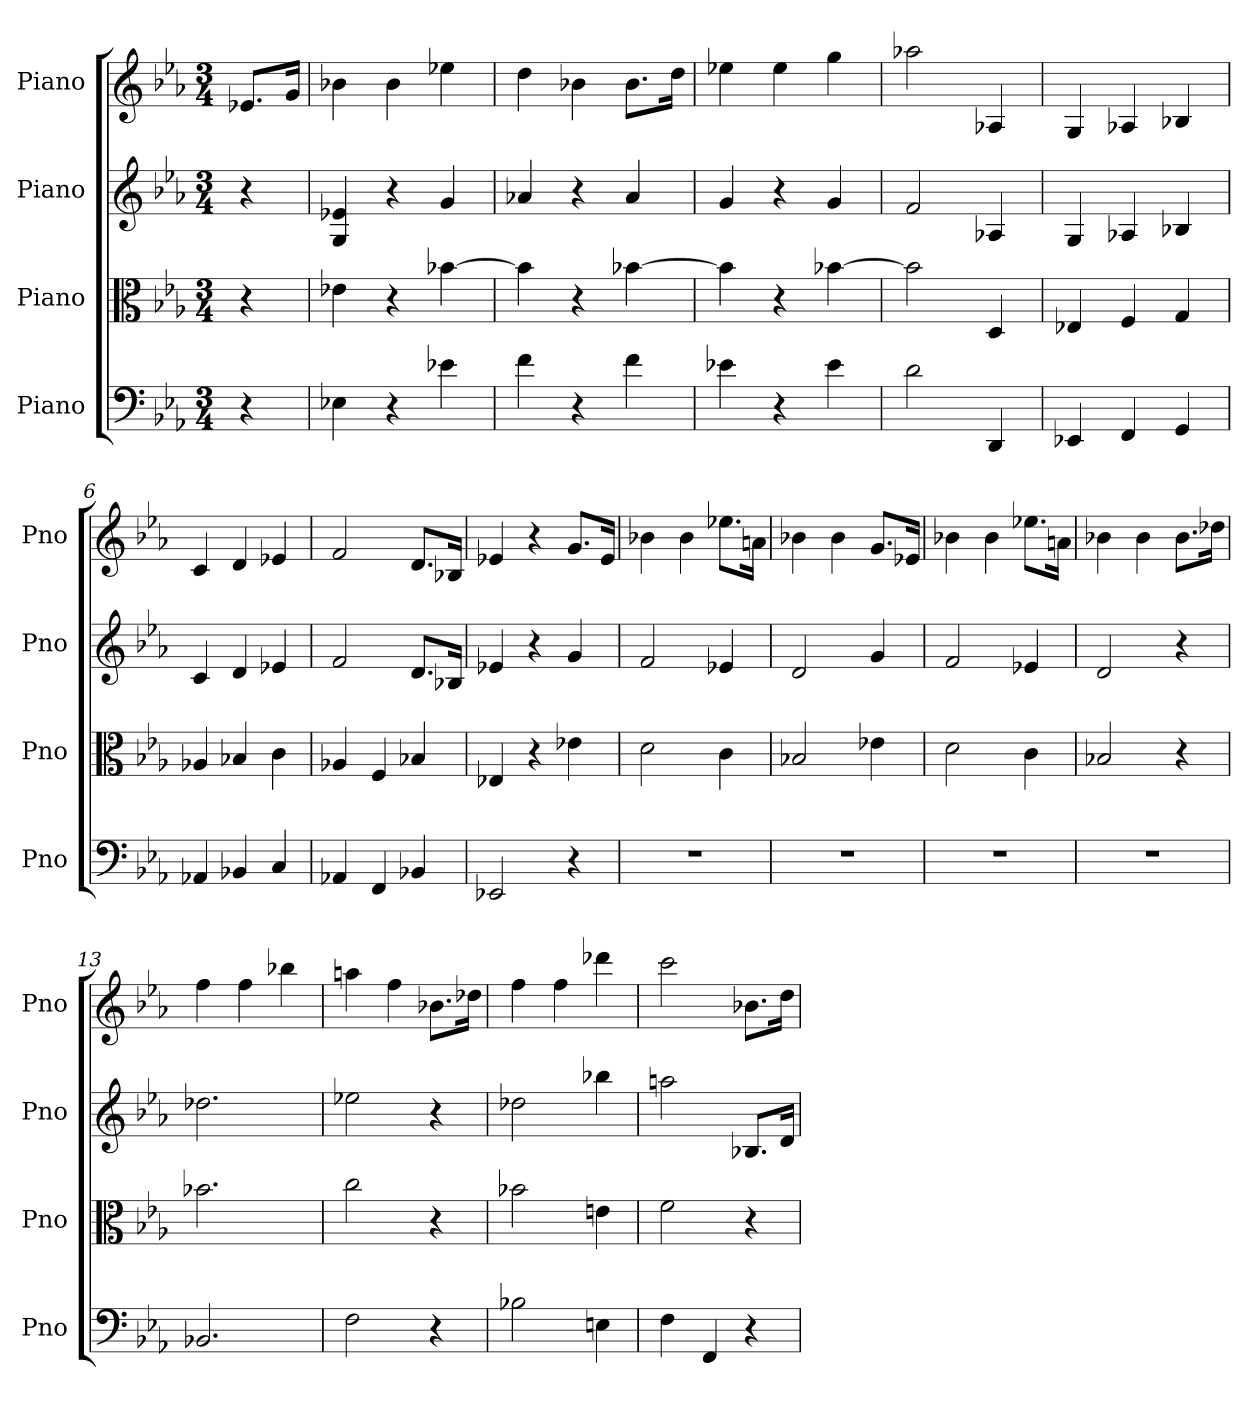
**kern	**kern	**kern	**kern
*part4	*part3	*part2	*part1
*staff4	*staff3	*staff2	*staff1
*I"Piano	*I"Piano	*I"Piano	*I"Piano
*I'Pno	*I'Pno	*I'Pno	*I'Pno
*clefF4	*clefC3	*clefG2	*clefG2
*k[b-e-a-]	*k[b-e-a-]	*k[b-e-a-]	*k[b-e-a-]
*M3/4	*M3/4	*M3/4	*M3/4
=	=	=	=
4r	4r	4r	8.e-X/L
.	.	.	16g/Jk
=1	=1	=1	=1
4E-X\	4e-X\	4G/ 4e-X/	4b-X\
4r	4r	4r	4b-\
4e-X\	[4b-X\	4g/	4ee-X\
=2	=2	=2	=2
4f\	4b-\]	4a-X/	4dd\
4r	4r	4r	4b-X\
4f\	[4b-X\	4a-/	8.b-\L
.	.	.	16dd\Jk
=3	=3	=3	=3
4e-X\	4b-\]	4g/	4ee-X\
4r	4r	4r	4ee-\
4e-\	[4b-X\	4g/	4gg\
=4	=4	=4	=4
2d\	2b-\]	2f/	2aa-X\
4DD/	4D/	4A-X/	4A-X/
=5	=5	=5	=5
4EE-X/	4E-X/	4G/	4G/
4FF/	4F/	4A-X/	4A-X/
4GG/	4G/	4B-X/	4B-X/
=6	=6	=6	=6
4AA-X/	4A-X/	4c/	4c/
4BB-X/	4B-X/	4d/	4d/
4C/	4c\	4e-X/	4e-X/
!!LO:LB:g=z
=7	=7	=7	=7
4AA-X/	4A-X/	2f/	2f/
4FF/	4F/	.	.
4BB-X/	4B-X/	8.d/L	8.d/L
.	.	16B-X/Jk	16B-X/Jk
=8	=8	=8	=8
2EE-X/	4E-X/	4e-X/	4e-X/
.	4r	4r	4r
4r	4e-X\	4g/	8.g/L
.	.	.	16e-/Jk
=9	=9	=9	=9
2.r	2d\	2f/	4b-X\
.	.	.	4b-\
.	4c\	4e-X/	8.ee-X\L
.	.	.	16a\Jk
=10	=10	=10	=10
2.r	2B-X/	2d/	4b-X\
.	.	.	4b-\
.	4e-X\	4g/	8.g/L
.	.	.	16e-X/Jk
=11	=11	=11	=11
2.r	2d\	2f/	4b-X\
.	.	.	4b-\
.	4c\	4e-X/	8.ee-X\L
.	.	.	16a\Jk
=12	=12	=12	=12
2.r	2B-X/	2d/	4b-X\
.	.	.	4b-\
.	4r	4r	8.b-\L
.	.	.	16dd-X\Jk
=13	=13	=13	=13
2.BB-X/	2.b-X\	2.dd-X\	4ff\
.	.	.	4ff\
.	.	.	4bb-X\
!!LO:LB:g=z
=14	=14	=14	=14
2F\	2cc\	2ee-X\	4aa\
.	.	.	4ff\
4r	4r	4r	8.b-X\L
.	.	.	16dd-X\Jk
=15	=15	=15	=15
2B-X\	2b-X\	2dd-X\	4ff\
.	.	.	4ff\
4E\	4e\	4bb-X\	4ddd-X\
=16	=16	=16	=16
4F\	2f\	2aa\	2ccc\
4FF/	.	.	.
4r	4r	8.B-X/L	8.b-X\L
.	.	16d/Jk	16dd\Jk
=	=	=	=
*-	*-	*-	*-
